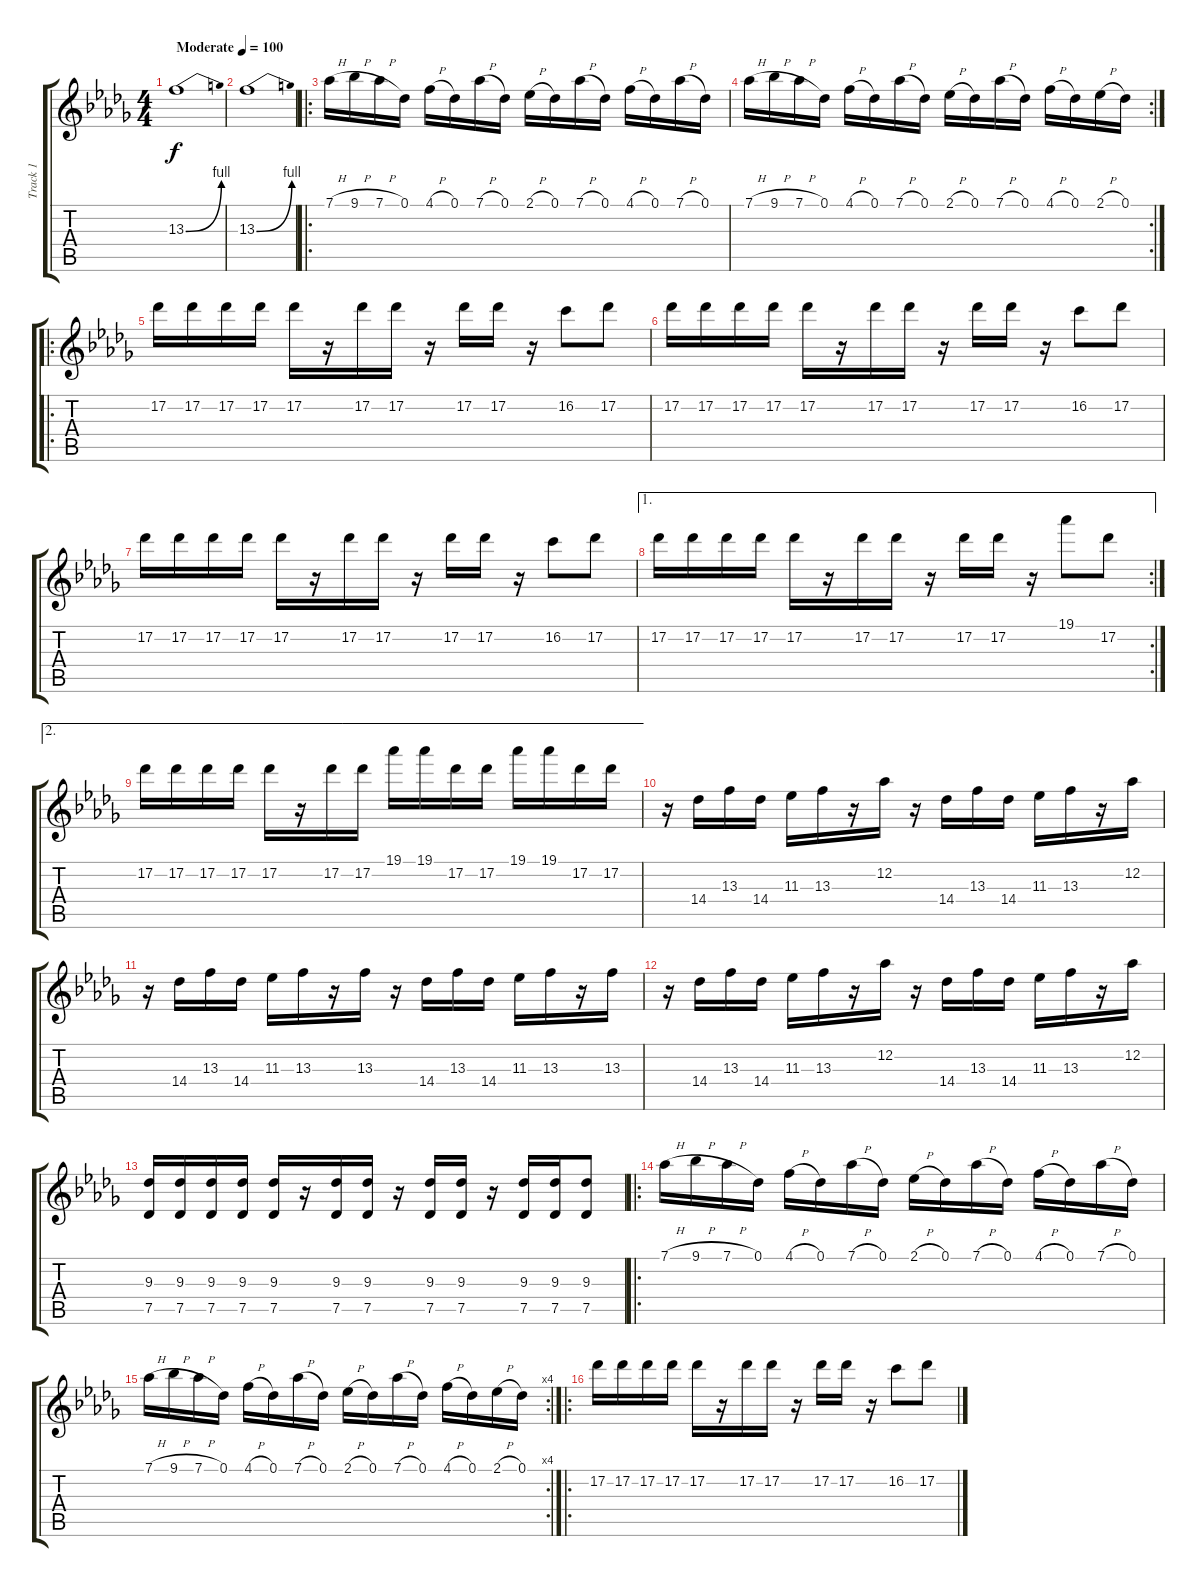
\track ("Track 1" "Track 1") {instrument distortionguitar}
\staff {score tabs}
\tuning (Db4 Ab3 E3 B2 Gb2 B1) {hide}
\ts (4 4)
\tempo (100 "Moderate")
\clef g2
\ks db
13.3{be (bend 0 0 60 4)}.1{dy f instrument distortionguitar} |
13.3{be (bend 0 0 60 4)}.1 |
\ro
7.1{h}.16 9.1{h}.16 7.1{h}.16 0.1.16 4.1{h}.16 0.1.16 7.1{h}.16 0.1.16 2.1{h}.16 0.1.16 7.1{h}.16 0.1.16 4.1{h}.16 0.1.16 7.1{h}.16 0.1.16 |
\rc 2
7.1{h}.16 9.1{h}.16 7.1{h}.16 0.1.16 4.1{h}.16 0.1.16 7.1{h}.16 0.1.16 2.1{h}.16 0.1.16 7.1{h}.16 0.1.16 4.1{h}.16 0.1.16 2.1{h}.16 0.1.16 |
\ro
17.2.16 17.2.16 17.2.16 17.2.16 17.2.16 r.16 17.2.16 17.2.16 r.16 17.2.16 17.2.16 r.16 16.2.8 17.2.8 |
17.2.16 17.2.16 17.2.16 17.2.16 17.2.16 r.16 17.2.16 17.2.16 r.16 17.2.16 17.2.16 r.16 16.2.8 17.2.8 |
17.2.16 17.2.16 17.2.16 17.2.16 17.2.16 r.16 17.2.16 17.2.16 r.16 17.2.16 17.2.16 r.16 16.2.8 17.2.8 |
\ae 1
\rc 2
17.2.16 17.2.16 17.2.16 17.2.16 17.2.16 r.16 17.2.16 17.2.16 r.16 17.2.16 17.2.16 r.16 19.1.8 17.2.8 |
\ae 2
17.2.16 17.2.16 17.2.16 17.2.16 17.2.16 r.16 17.2.16 17.2.16 19.1.16 19.1.16 17.2.16 17.2.16 19.1.16 19.1.16 17.2.16 17.2.16 |
r.16 14.4.16 13.3.16 14.4.16 11.3.16 13.3.16 r.16 12.2.16 r.16 14.4.16 13.3.16 14.4.16 11.3.16 13.3.16 r.16 12.2.16 |
r.16 14.4.16 13.3.16 14.4.16 11.3.16 13.3.16 r.16 13.3.16 r.16 14.4.16 13.3.16 14.4.16 11.3.16 13.3.16 r.16 13.3.16 |
r.16 14.4.16 13.3.16 14.4.16 11.3.16 13.3.16 r.16 12.2.16 r.16 14.4.16 13.3.16 14.4.16 11.3.16 13.3.16 r.16 12.2.16 |
(9.3 7.5).16 (9.3 7.5).16 (9.3 7.5).16 (9.3 7.5).16 (9.3 7.5).16 r.16 (9.3 7.5).16 (9.3 7.5).16 r.16 (9.3 7.5).16 (9.3 7.5).16 r.16 (9.3 7.5).16 (9.3 7.5).16 (9.3 7.5).8 |
\ro
7.1{h}.16 9.1{h}.16 7.1{h}.16 0.1.16 4.1{h}.16 0.1.16 7.1{h}.16 0.1.16 2.1{h}.16 0.1.16 7.1{h}.16 0.1.16 4.1{h}.16 0.1.16 7.1{h}.16 0.1.16 |
\rc 4
7.1{h}.16 9.1{h}.16 7.1{h}.16 0.1.16 4.1{h}.16 0.1.16 7.1{h}.16 0.1.16 2.1{h}.16 0.1.16 7.1{h}.16 0.1.16 4.1{h}.16 0.1.16 2.1{h}.16 0.1.16 |
\ro
17.2.16 17.2.16 17.2.16 17.2.16 17.2.16 r.16 17.2.16 17.2.16 r.16 17.2.16 17.2.16 r.16 16.2.8 17.2.8
